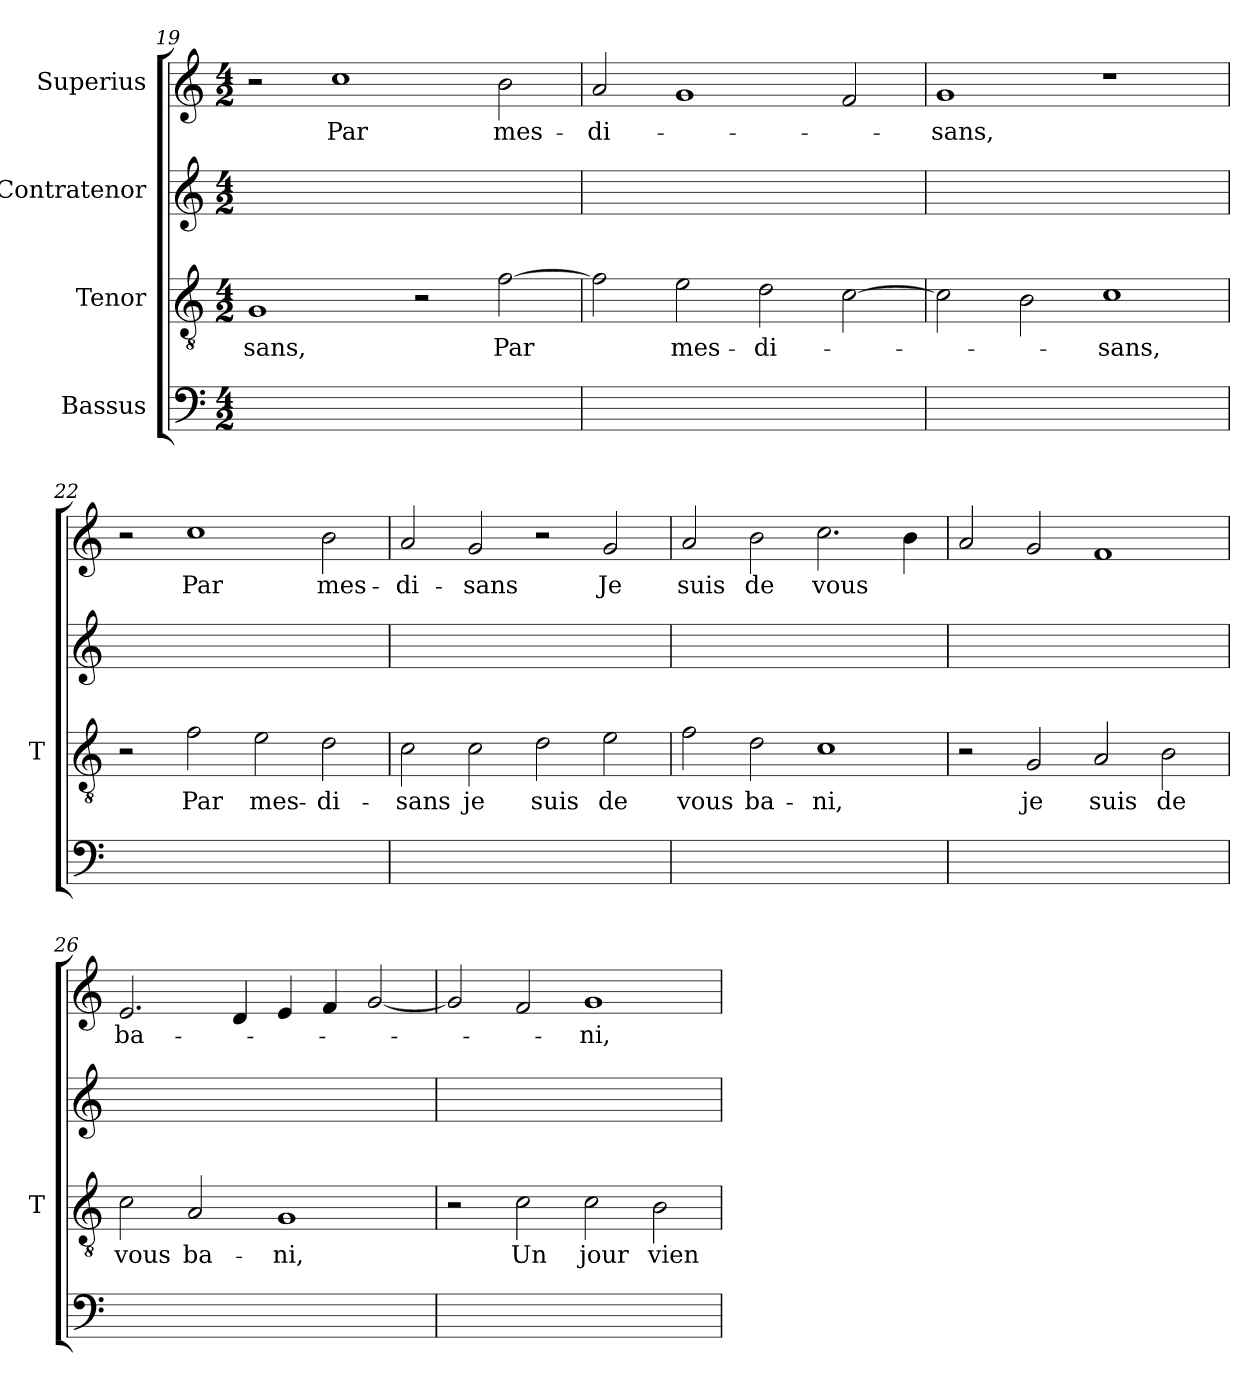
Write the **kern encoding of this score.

**kern	**kern	**text	**kern	**kern	**text
*part4	*part3	*part3	*part2	*part1	*part1
*staff4	*staff3	*staff3	*staff2	*staff1	*staff1
*I"Bassus	*I"Tenor	*	*I"Contratenor	*I"Superius	*
*	*I'T	*	*	*	*
*clefF4	*clefGv2	*	*clefG2	*clefG2	*
*k[]	*k[]	*	*k[]	*k[]	*
*M4/2	*M4/2	*	*M4/2	*M4/2	*
=19	=19	=19	=19	=19	=19
0ryy	1G	-sans,	0ryy	2r	.
.	.	.	.	1cc	-Par
.	2r	.	.	.	.
.	[2f	-Par	.	2b	mes-
=20	=20	=20	=20	=20	=20
0ryy	2f]	.	0ryy	2a	di-
.	2e	mes-	.	1g	.
.	2d	di-	.	.	.
.	[2c	.	.	2f	.
=21	=21	=21	=21	=21	=21
0ryy	2c]	.	0ryy	1g	-sans,
.	2B	.	.	.	.
.	1c	-sans,	.	1r	.
=22	=22	=22	=22	=22	=22
0ryy	2r	.	0ryy	2r	.
.	2f	-Par	.	1cc	-Par
.	2e	mes-	.	.	.
.	2d	di-	.	2b	mes-
=23	=23	=23	=23	=23	=23
0ryy	2c	-sans	0ryy	2a	di-
.	2c	-je	.	2g	-sans
.	2d	-suis	.	2r	.
.	2e	-de	.	2g	-Je
=24	=24	=24	=24	=24	=24
0ryy	2f	-vous	0ryy	2a	-suis
.	2d	ba-	.	2b	-de
.	1c	-ni,	.	2.cc	-vous
.	.	.	.	4b	.
=25	=25	=25	=25	=25	=25
0ryy	2r	.	0ryy	2a	.
.	2G	-je	.	2g	.
.	2A	-suis	.	1f	.
.	2B	-de	.	.	.
=26	=26	=26	=26	=26	=26
0ryy	2c	-vous	0ryy	2.e	ba-
.	2A	ba-	.	.	.
.	.	.	.	4d	.
.	1G	-ni,	.	4e	.
.	.	.	.	4f	.
.	.	.	.	[2g	.
=27	=27	=27	=27	=27	=27
0ryy	2r	.	0ryy	2g]	.
.	2c	-Un	.	2f	.
.	2c	-jour	.	1g	-ni,
.	2B	vien-	.	.	.
=	=	=	=	=	=
*-	*-	*-	*-	*-	*-
